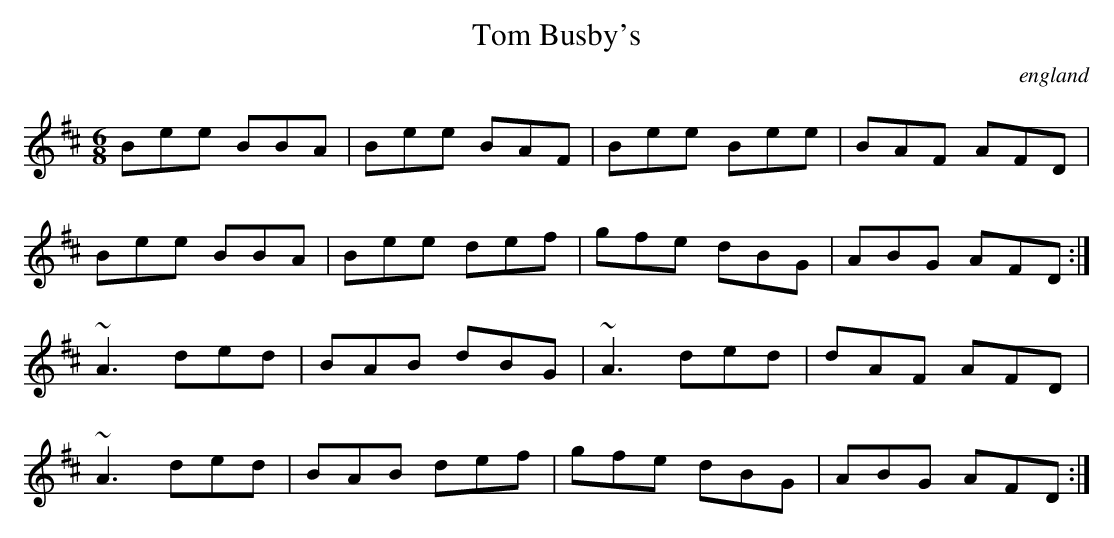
X:1
T:Tom Busby's
O:england
M:6/8
L:1/8
K:EDor
Bee BBA|Bee BAF|Bee Bee|BAF AFD|
Bee BBA|Bee def|gfe dBG|ABG AFD:|
~A3 ded|BAB dBG|~A3 ded|dAF AFD|
~A3 ded|BAB def|gfe dBG|ABG AFD:|
